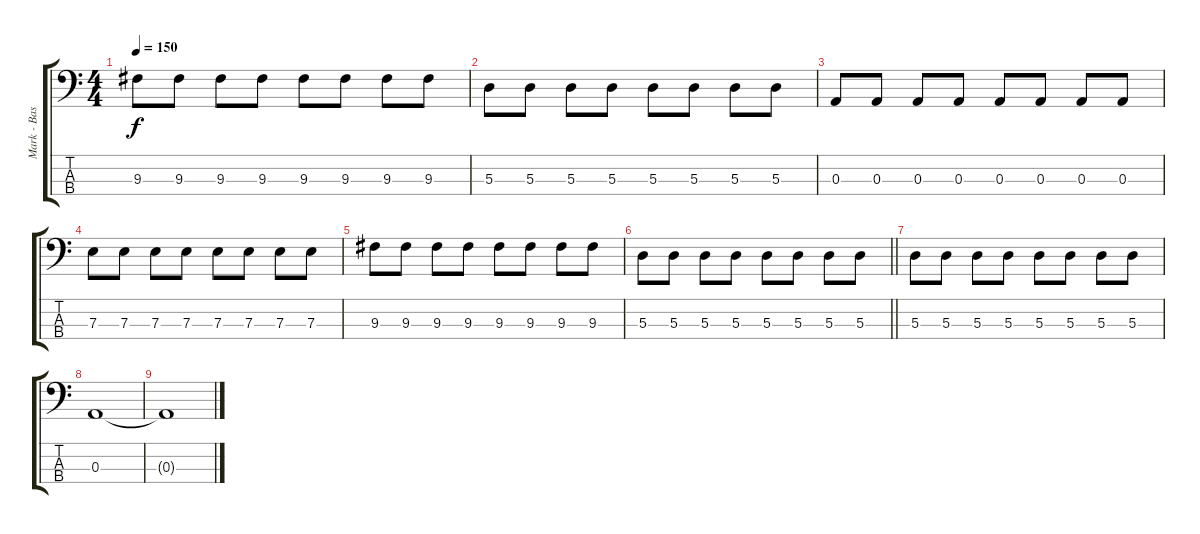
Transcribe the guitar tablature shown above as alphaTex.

\track ("Mark - Bass" "Mark - Bas") {instrument electricbasspick}
\staff {score tabs}
\tuning (G2 D2 A1 E1) {hide}
\ts (4 4)
\tempo 150
\clef f4
\ks c
9.3.8{dy f} 9.3.8 9.3.8 9.3.8 9.3.8 9.3.8 9.3.8 9.3.8 |
5.3.8 5.3.8 5.3.8 5.3.8 5.3.8 5.3.8 5.3.8 5.3.8 |
0.3.8 0.3.8 0.3.8 0.3.8 0.3.8 0.3.8 0.3.8 0.3.8 |
7.3.8 7.3.8 7.3.8 7.3.8 7.3.8 7.3.8 7.3.8 7.3.8 |
9.3.8 9.3.8 9.3.8 9.3.8 9.3.8 9.3.8 9.3.8 9.3.8 |
\barLineRight lightlight
5.3.8 5.3.8 5.3.8 5.3.8 5.3.8 5.3.8 5.3.8 5.3.8 |
5.3.8 5.3.8 5.3.8 5.3.8 5.3.8 5.3.8 5.3.8 5.3.8 |
0.3.1 |
0.3{t}.1
